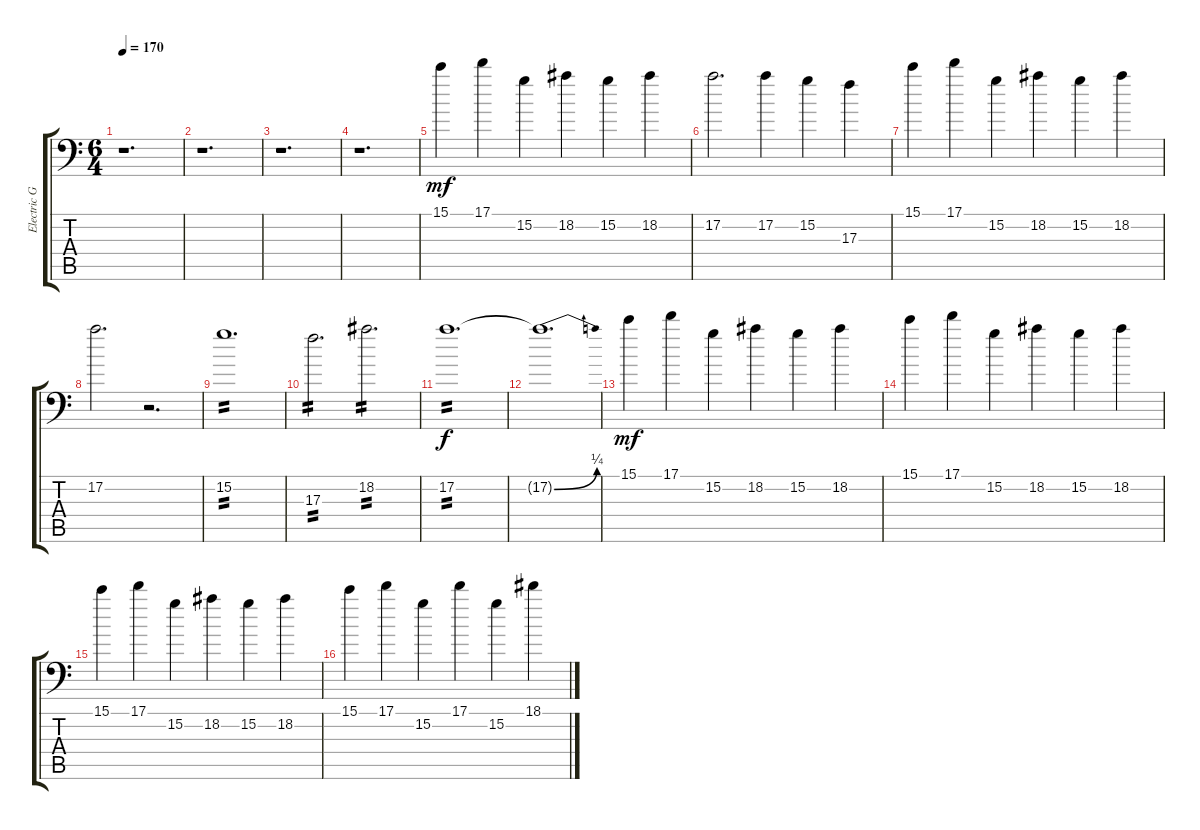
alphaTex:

\track ("Electric Guitar" "Electric G") {instrument electricguitarclean}
\staff {score tabs}
\tuning (A3 E3 C3 G2 D2 G1) {hide}
\ts (6 4)
\tempo 170
\clef f4
\ks c
r.1{d dy mf} |
r.1{d} |
r.1{d} |
r.1{d} |
15.1.4 17.1.4 15.2.4 18.2.4 15.2.4 18.2.4 |
17.2.2{d} 17.2.4 15.2.4 17.3.4 |
15.1.4 17.1.4 15.2.4 18.2.4 15.2.4 18.2.4 |
17.2.2{d} r.2{d} |
15.2.1{d tp 2} |
17.3.2{d tp 2} 18.2.2{d tp 2} |
17.2.1{d tp 2 dy f} |
17.2{be (bend 0 0 60 1) t}.1{d} |
15.1.4{dy mf} 17.1.4 15.2.4 18.2.4 15.2.4 18.2.4 |
15.1.4 17.1.4 15.2.4 18.2.4 15.2.4 18.2.4 |
15.1.4 17.1.4 15.2.4 18.2.4 15.2.4 18.2.4 |
15.1.4 17.1.4 15.2.4 17.1.4 15.2.4 18.1.4
